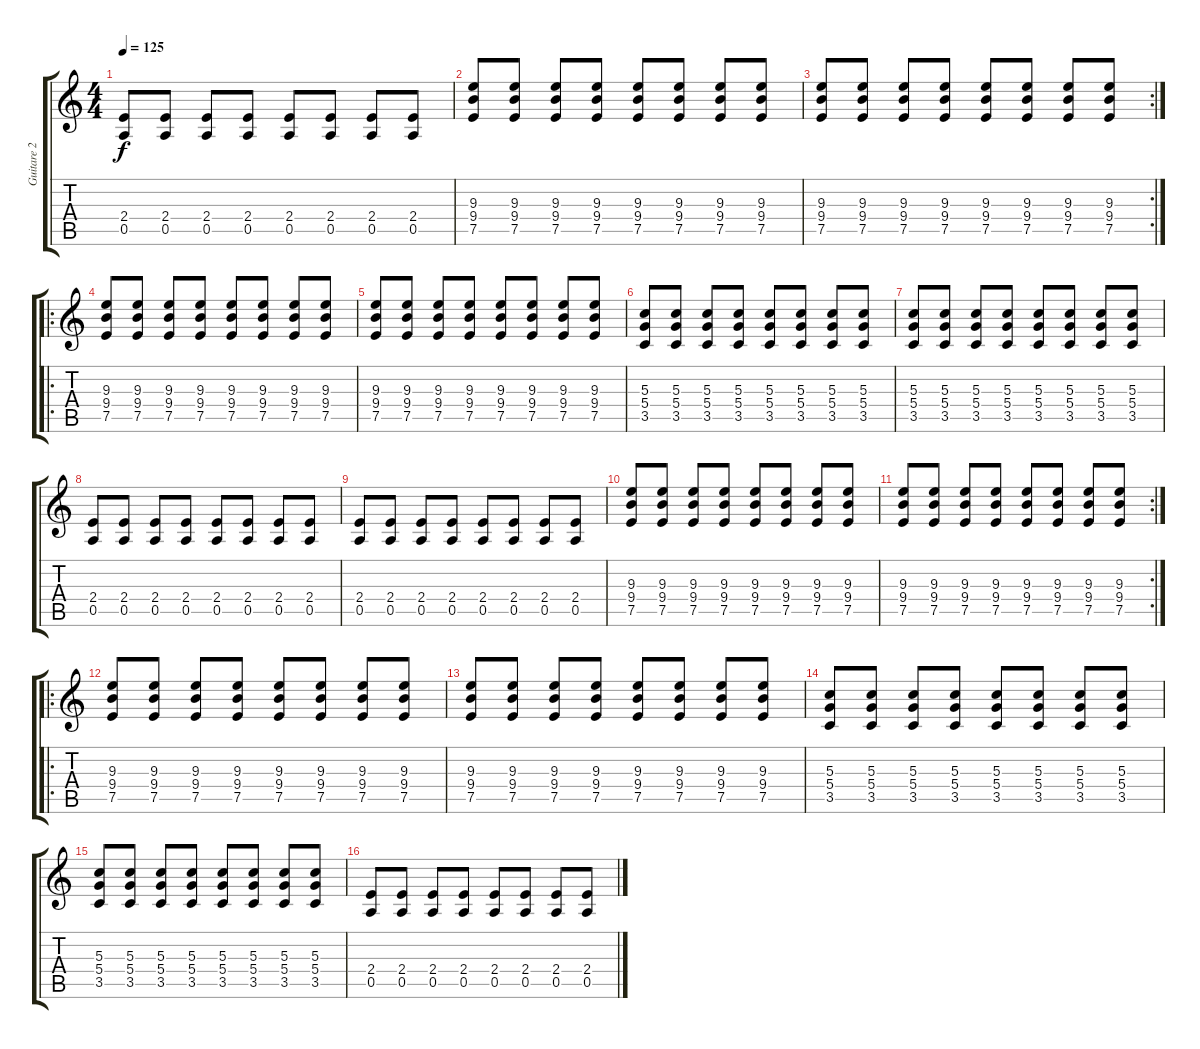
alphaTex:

\track ("Guitare 2" "Guitare 2") {instrument distortionguitar}
\staff {score tabs}
\tuning (E4 B3 G3 D3 A2 E2) {hide}
\ts (4 4)
\tempo 125
\clef g2
\ks c
(2.4 0.5).8{dy f} (2.4 0.5).8 (2.4 0.5).8 (2.4 0.5).8 (2.4 0.5).8 (2.4 0.5).8 (2.4 0.5).8 (2.4 0.5).8 |
(9.3 9.4 7.5).8 (9.3 9.4 7.5).8 (9.3 9.4 7.5).8 (9.3 9.4 7.5).8 (9.3 9.4 7.5).8 (9.3 9.4 7.5).8 (9.3 9.4 7.5).8 (9.3 9.4 7.5).8 |
\rc 2
(9.3 9.4 7.5).8 (9.3 9.4 7.5).8 (9.3 9.4 7.5).8 (9.3 9.4 7.5).8 (9.3 9.4 7.5).8 (9.3 9.4 7.5).8 (9.3 9.4 7.5).8 (9.3 9.4 7.5).8 |
\ro
(9.3 9.4 7.5).8 (9.3 9.4 7.5).8 (9.3 9.4 7.5).8 (9.3 9.4 7.5).8 (9.3 9.4 7.5).8 (9.3 9.4 7.5).8 (9.3 9.4 7.5).8 (9.3 9.4 7.5).8 |
(9.3 9.4 7.5).8 (9.3 9.4 7.5).8 (9.3 9.4 7.5).8 (9.3 9.4 7.5).8 (9.3 9.4 7.5).8 (9.3 9.4 7.5).8 (9.3 9.4 7.5).8 (9.3 9.4 7.5).8 |
(5.3 5.4 3.5).8 (5.3 5.4 3.5).8 (5.3 5.4 3.5).8 (5.3 5.4 3.5).8 (5.3 5.4 3.5).8 (5.3 5.4 3.5).8 (5.3 5.4 3.5).8 (5.3 5.4 3.5).8 |
(5.3 5.4 3.5).8 (5.3 5.4 3.5).8 (5.3 5.4 3.5).8 (5.3 5.4 3.5).8 (5.3 5.4 3.5).8 (5.3 5.4 3.5).8 (5.3 5.4 3.5).8 (5.3 5.4 3.5).8 |
(2.4 0.5).8 (2.4 0.5).8 (2.4 0.5).8 (2.4 0.5).8 (2.4 0.5).8 (2.4 0.5).8 (2.4 0.5).8 (2.4 0.5).8 |
(2.4 0.5).8 (2.4 0.5).8 (2.4 0.5).8 (2.4 0.5).8 (2.4 0.5).8 (2.4 0.5).8 (2.4 0.5).8 (2.4 0.5).8 |
(9.3 9.4 7.5).8 (9.3 9.4 7.5).8 (9.3 9.4 7.5).8 (9.3 9.4 7.5).8 (9.3 9.4 7.5).8 (9.3 9.4 7.5).8 (9.3 9.4 7.5).8 (9.3 9.4 7.5).8 |
\rc 2
(9.3 9.4 7.5).8 (9.3 9.4 7.5).8 (9.3 9.4 7.5).8 (9.3 9.4 7.5).8 (9.3 9.4 7.5).8 (9.3 9.4 7.5).8 (9.3 9.4 7.5).8 (9.3 9.4 7.5).8 |
\ro
(9.3 9.4 7.5).8 (9.3 9.4 7.5).8 (9.3 9.4 7.5).8 (9.3 9.4 7.5).8 (9.3 9.4 7.5).8 (9.3 9.4 7.5).8 (9.3 9.4 7.5).8 (9.3 9.4 7.5).8 |
(9.3 9.4 7.5).8 (9.3 9.4 7.5).8 (9.3 9.4 7.5).8 (9.3 9.4 7.5).8 (9.3 9.4 7.5).8 (9.3 9.4 7.5).8 (9.3 9.4 7.5).8 (9.3 9.4 7.5).8 |
(5.3 5.4 3.5).8 (5.3 5.4 3.5).8 (5.3 5.4 3.5).8 (5.3 5.4 3.5).8 (5.3 5.4 3.5).8 (5.3 5.4 3.5).8 (5.3 5.4 3.5).8 (5.3 5.4 3.5).8 |
(5.3 5.4 3.5).8 (5.3 5.4 3.5).8 (5.3 5.4 3.5).8 (5.3 5.4 3.5).8 (5.3 5.4 3.5).8 (5.3 5.4 3.5).8 (5.3 5.4 3.5).8 (5.3 5.4 3.5).8 |
(2.4 0.5).8 (2.4 0.5).8 (2.4 0.5).8 (2.4 0.5).8 (2.4 0.5).8 (2.4 0.5).8 (2.4 0.5).8 (2.4 0.5).8
